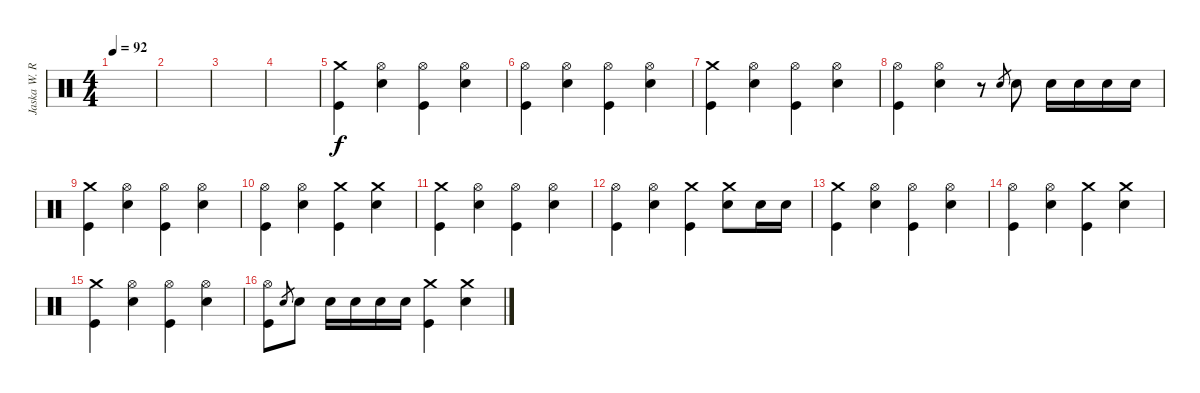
\track ("Jaska W. Raatikainen" "Jaska W. R") {instrument percussion}
\staff {score}
\articulation defaults
\ts (4 4)
\tempo 92
\clef neutral
\ks c
|
|
|
|
("Crash medium (hit)" "Kick (hit)").4 ("Hi-Hat (open)" "Snare (hit) 2").4 ("Hi-Hat (open)" "Kick (hit)").4 ("Hi-Hat (open)" "Snare (hit) 2").4 |
("Hi-Hat (open)" "Kick (hit)").4 ("Hi-Hat (open)" "Snare (hit) 2").4 ("Hi-Hat (open)" "Kick (hit)").4 ("Hi-Hat (open)" "Snare (hit) 2").4 |
("Crash medium (hit)" "Kick (hit)").4 ("Hi-Hat (open)" "Snare (hit) 2").4 ("Hi-Hat (open)" "Kick (hit)").4 ("Hi-Hat (open)" "Snare (hit) 2").4 |
("Hi-Hat (open)" "Kick (hit)").4 ("Hi-Hat (open)" "Snare (hit) 2").4 r.8 "Snare (hit) 2".8{gr} "Snare (hit) 2".8 "Snare (hit) 2".16 "Snare (hit) 2".16 "Snare (hit) 2".16 "Snare (hit) 2".16 |
("Crash medium (hit)" "Kick (hit)").4 ("Hi-Hat (open)" "Snare (hit) 2").4 ("Hi-Hat (open)" "Kick (hit)").4 ("Hi-Hat (open)" "Snare (hit) 2").4 |
("Hi-Hat (open)" "Kick (hit)").4 ("Hi-Hat (open)" "Snare (hit) 2").4 ("Crash medium (hit)" "Kick (hit)").4 ("Crash medium (hit)" "Snare (hit) 2").4 |
("Crash medium (hit)" "Kick (hit)").4 ("Hi-Hat (open)" "Snare (hit) 2").4 ("Hi-Hat (open)" "Kick (hit)").4 ("Hi-Hat (open)" "Snare (hit) 2").4 |
("Hi-Hat (open)" "Kick (hit)").4 ("Hi-Hat (open)" "Snare (hit) 2").4 ("Crash medium (hit)" "Kick (hit)").4 ("Crash medium (hit)" "Snare (hit) 2").8 "Snare (hit) 2".16 "Snare (hit) 2".16 |
("Crash medium (hit)" "Kick (hit)").4 ("Hi-Hat (open)" "Snare (hit) 2").4 ("Hi-Hat (open)" "Kick (hit)").4 ("Hi-Hat (open)" "Snare (hit) 2").4 |
("Hi-Hat (open)" "Kick (hit)").4 ("Hi-Hat (open)" "Snare (hit) 2").4 ("Crash medium (hit)" "Kick (hit)").4 ("Crash medium (hit)" "Snare (hit) 2").4 |
("Crash medium (hit)" "Kick (hit)").4 ("Hi-Hat (open)" "Snare (hit) 2").4 ("Hi-Hat (open)" "Kick (hit)").4 ("Hi-Hat (open)" "Snare (hit) 2").4 |
("Hi-Hat (open)" "Kick (hit)").8 "Snare (hit) 2".8{gr} "Snare (hit) 2".8 "Snare (hit) 2".16 "Snare (hit) 2".16 "Snare (hit) 2".16 "Snare (hit) 2".16 ("Crash medium (hit)" "Kick (hit)").4 ("Crash medium (hit)" "Snare (hit) 2").4
